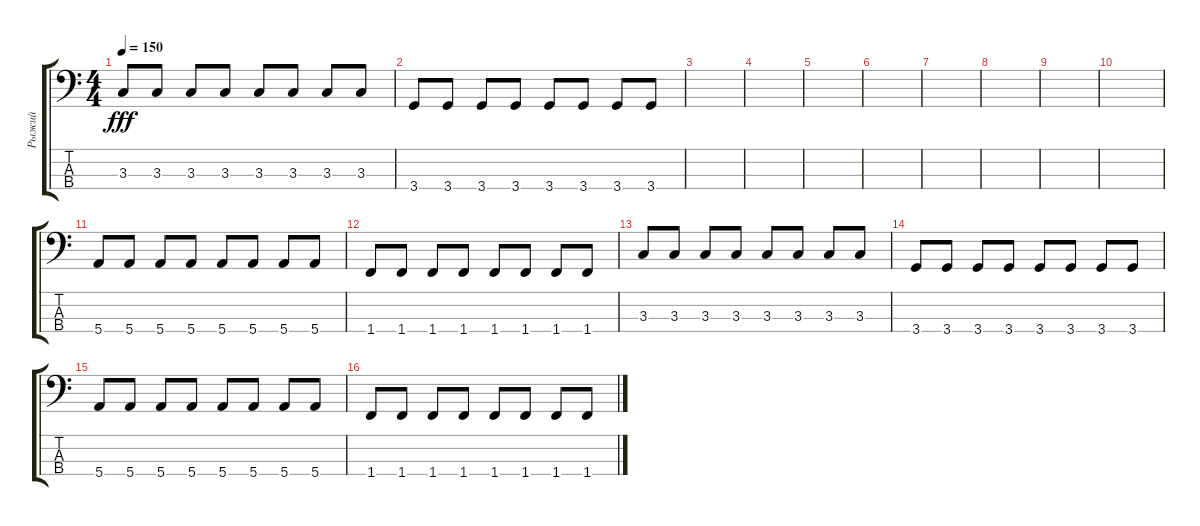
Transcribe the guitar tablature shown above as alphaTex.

\track ("Рыжий" "Рыжий") {instrument electricbassfinger}
\staff {score tabs}
\tuning (G2 D2 A1 E1) {hide}
\ts (4 4)
\tempo 150
\clef f4
\ks c
3.3.8{dy fff} 3.3.8 3.3.8 3.3.8 3.3.8 3.3.8 3.3.8 3.3.8 |
3.4.8 3.4.8 3.4.8 3.4.8 3.4.8 3.4.8 3.4.8 3.4.8 |
|
|
|
|
|
|
|
|
5.4.8 5.4.8 5.4.8 5.4.8 5.4.8 5.4.8 5.4.8 5.4.8 |
1.4.8 1.4.8 1.4.8 1.4.8 1.4.8 1.4.8 1.4.8 1.4.8 |
3.3.8 3.3.8 3.3.8 3.3.8 3.3.8 3.3.8 3.3.8 3.3.8 |
3.4.8 3.4.8 3.4.8 3.4.8 3.4.8 3.4.8 3.4.8 3.4.8 |
5.4.8 5.4.8 5.4.8 5.4.8 5.4.8 5.4.8 5.4.8 5.4.8 |
1.4.8 1.4.8 1.4.8 1.4.8 1.4.8 1.4.8 1.4.8 1.4.8
